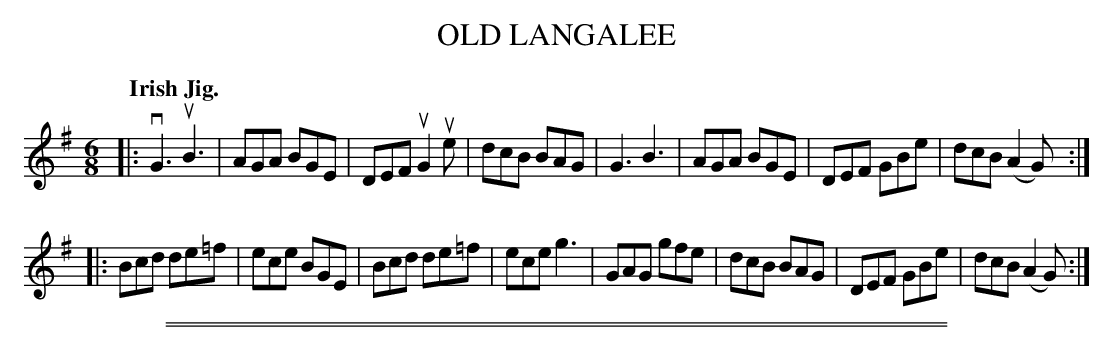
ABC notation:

X:1
T: OLD LANGALEE
Q: "Irish Jig."
M: 6/8
L: 1/8
K: G
|:\
vG3 uB3 | AGA BGE | DEF uG2ue | dcB BAG |\
G3 B3 | AGA BGE | DEF GBe | dcB (A2G) :|
|:\
Bcd de=f | ece BGE | Bcd de=f | ece g3 |\
GAG gfe | dcB BAG | DEF GBe | dcB (A2G) :|
